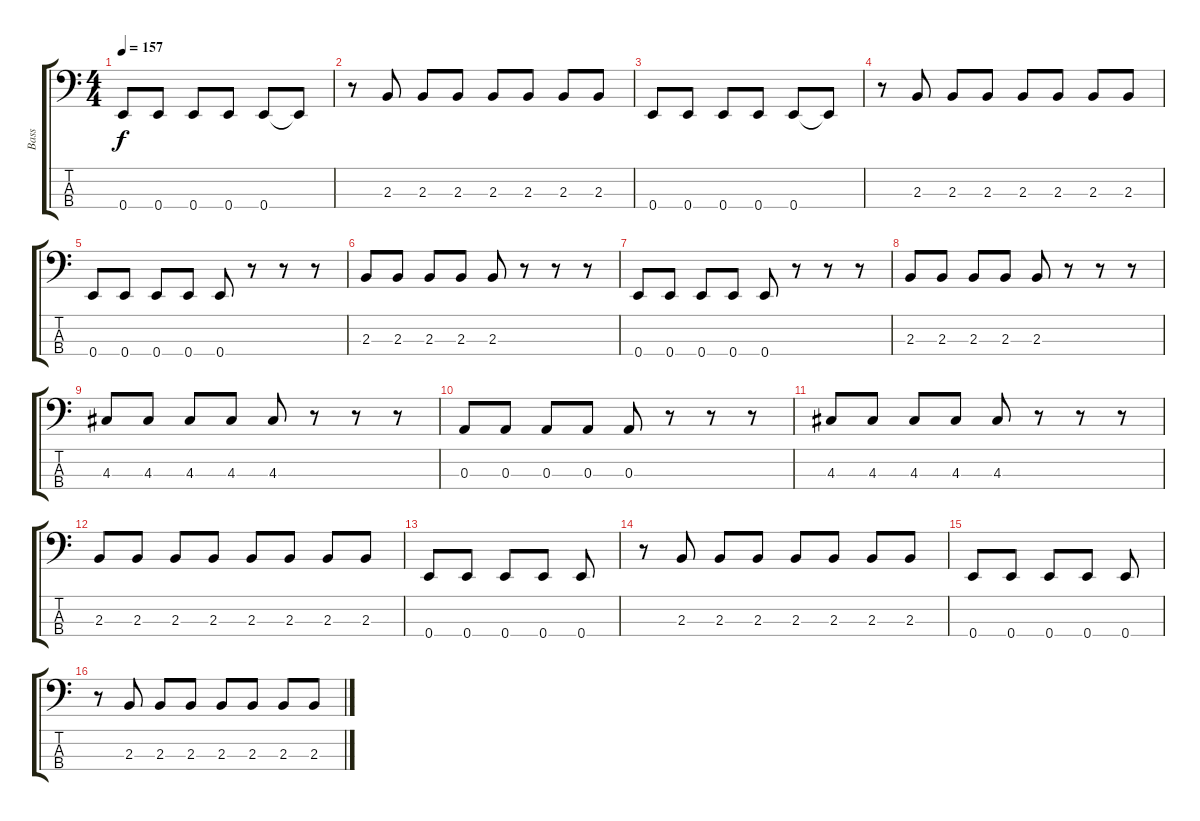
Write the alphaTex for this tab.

\track ("Bass" "Bass") {instrument electricbassfinger}
\staff {score tabs}
\tuning (G2 D2 A1 E1) {hide}
\ts (4 4)
\tempo 157
\clef f4
\ks c
0.4.8{dy f} 0.4.8 0.4.8 0.4.8 0.4.8 0.4{t}.8 |
r.8 2.3.8 2.3.8 2.3.8 2.3.8 2.3.8 2.3.8 2.3.8 |
0.4.8 0.4.8 0.4.8 0.4.8 0.4.8 0.4{t}.8 |
r.8 2.3.8 2.3.8 2.3.8 2.3.8 2.3.8 2.3.8 2.3.8 |
0.4.8 0.4.8 0.4.8 0.4.8 0.4.8 r.8 r.8 r.8 |
2.3.8 2.3.8 2.3.8 2.3.8 2.3.8 r.8 r.8 r.8 |
0.4.8 0.4.8 0.4.8 0.4.8 0.4.8 r.8 r.8 r.8 |
2.3.8 2.3.8 2.3.8 2.3.8 2.3.8 r.8 r.8 r.8 |
4.3.8 4.3.8 4.3.8 4.3.8 4.3.8 r.8 r.8 r.8 |
0.3.8 0.3.8 0.3.8 0.3.8 0.3.8 r.8 r.8 r.8 |
4.3.8 4.3.8 4.3.8 4.3.8 4.3.8 r.8 r.8 r.8 |
2.3.8 2.3.8 2.3.8 2.3.8 2.3.8 2.3.8 2.3.8 2.3.8 |
0.4.8 0.4.8 0.4.8 0.4.8 0.4.8 |
r.8 2.3.8 2.3.8 2.3.8 2.3.8 2.3.8 2.3.8 2.3.8 |
0.4.8 0.4.8 0.4.8 0.4.8 0.4.8 |
r.8 2.3.8 2.3.8 2.3.8 2.3.8 2.3.8 2.3.8 2.3.8
